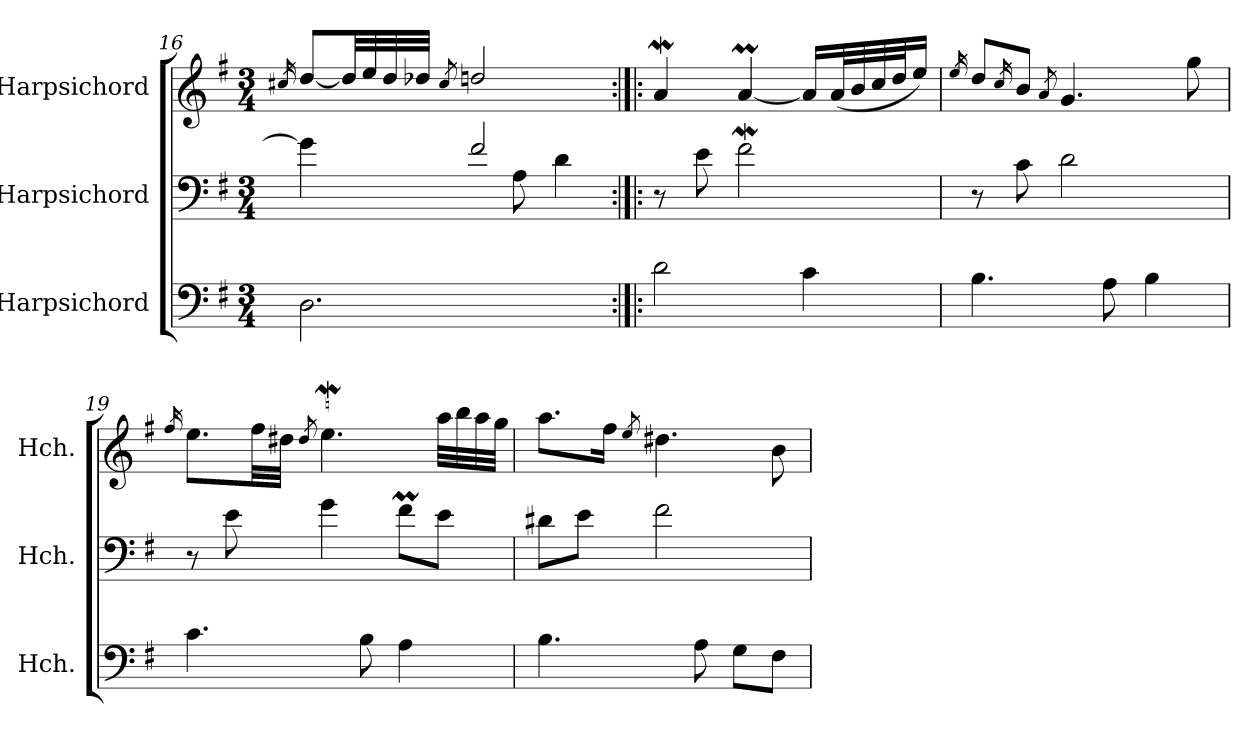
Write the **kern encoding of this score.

**kern	**kern	**kern
*part3	*part2	*part1
*staff3	*staff2	*staff1
*I"Harpsichord	*I"Harpsichord	*I"Harpsichord
*I'Hch.	*I'Hch.	*I'Hch.
*clefF4	*clefF4	*clefG2
*k[f#]	*k[f#]	*k[f#]
*M3/4	*M3/4	*M3/4
=16	=16	=16
.	.	16qcc#X/
*	*^	*
2.D\	4g\]	4.ryy	[8dd/L
.	.	.	32dd/LL]
.	.	.	32ee/
.	.	.	32dd/
.	.	.	32dd-X/JJJ
.	.	.	8qcc#/
.	2f#/	.	2ddn/
.	.	8A\	.
.	.	4d\	.
*	*v	*v	*
=17:|!|:	=17:|!|:	=17:|!|:
2d\	8r	4aW/
.	8e\	.
.	2f#W\	[4aM/
4c\	.	16a/LL]
.	.	(<32a/L
.	.	32b/
.	.	32cc/
.	.	32dd/J
.	.	16ee/JJ)
=18	=18	=18
.	.	16qee/
4.B\	8r	8dd/L
.	.	16qcc/
.	8c\	8b/J
.	.	8qa/
.	2d\	4.g/
8A\	.	.
4B\	.	.
.	.	8gg\
!!LO:PB:g=z
=19	=19	=19
.	.	16qff#/
4.c\	8r	8.ee\L
.	8e\	.
.	.	32ff#\LL
.	.	32dd#X\JJJ
.	.	8qdd#/
.	4g\	4.eeW\
8B\	.	.
4A\	8f#m\L	.
.	8e\J	32aa\LLL
.	.	32bb\
.	.	32aa\
.	.	32gg\JJJ
=20	=20	=20
4.B\	8d#X\L	8.aa\L
.	8e\J	.
.	.	16ff#\Jk
.	.	8qee/
.	2f#\	4.dd#X\
8A\	.	.
8G\L	.	.
8F#\J	.	8b\
=	=	=
*-	*-	*-
